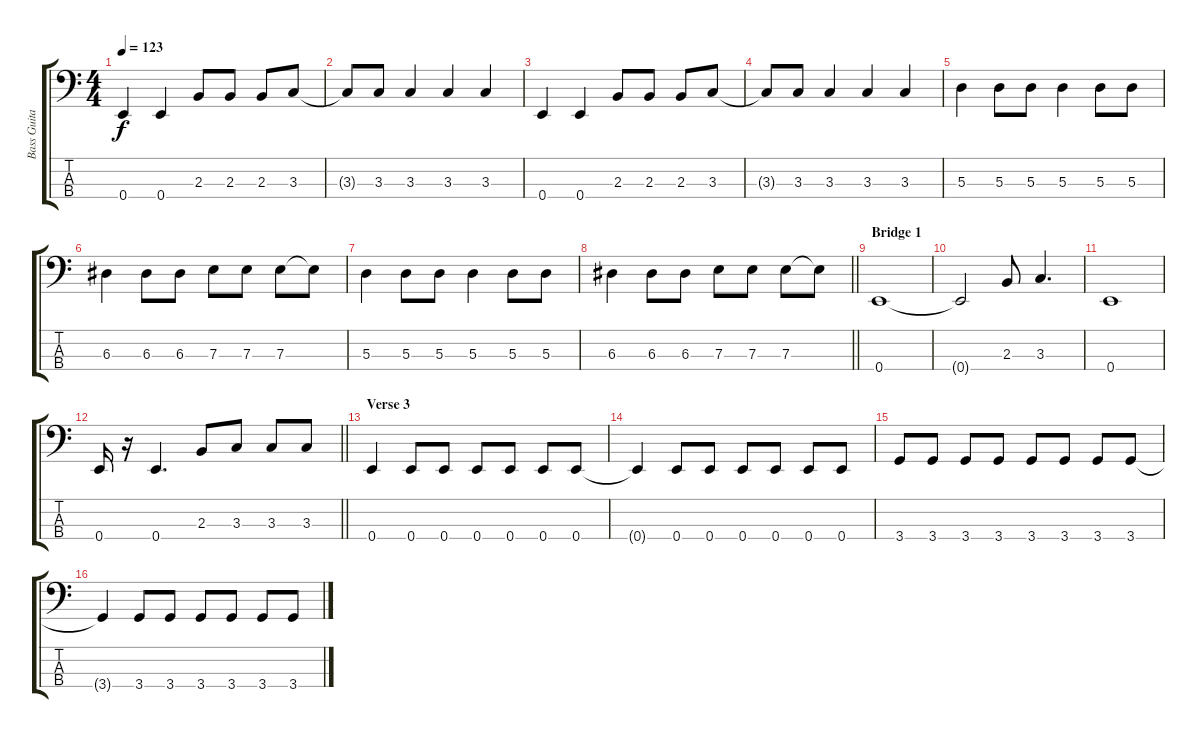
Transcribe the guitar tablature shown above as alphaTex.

\track ("Bass Guitar" "Bass Guita") {instrument slapbass2}
\staff {score tabs}
\tuning (G2 D2 A1 E1) {hide}
\ts (4 4)
\tempo 123
\clef f4
\ks c
0.4.4{dy f} 0.4.4 2.3.8 2.3.8 2.3.8 3.3.8 |
3.3{t}.8 3.3.8 3.3.4 3.3.4 3.3.4 |
0.4.4 0.4.4 2.3.8 2.3.8 2.3.8 3.3.8 |
3.3{t}.8 3.3.8 3.3.4 3.3.4 3.3.4 |
5.3.4 5.3.8 5.3.8 5.3.4 5.3.8 5.3.8 |
6.3.4 6.3.8 6.3.8 7.3.8 7.3.8 7.3.8 7.3{t}.8 |
5.3.4 5.3.8 5.3.8 5.3.4 5.3.8 5.3.8 |
\barLineRight lightlight
6.3.4 6.3.8 6.3.8 7.3.8 7.3.8 7.3.8 7.3{t}.8 |
\section ("" "Bridge 1")
0.4.1 |
0.4{t}.2 2.3.8 3.3.4{d} |
0.4.1 |
\barLineRight lightlight
0.4.16 r.16 0.4.4{d} 2.3.8 3.3.8 3.3.8 3.3.8 |
\section ("" "Verse 3")
0.4.4 0.4.8 0.4.8 0.4.8 0.4.8 0.4.8 0.4.8 |
0.4{t}.4 0.4.8 0.4.8 0.4.8 0.4.8 0.4.8 0.4.8 |
3.4.8 3.4.8 3.4.8 3.4.8 3.4.8 3.4.8 3.4.8 3.4.8 |
3.4{t}.4 3.4.8 3.4.8 3.4.8 3.4.8 3.4.8 3.4.8
